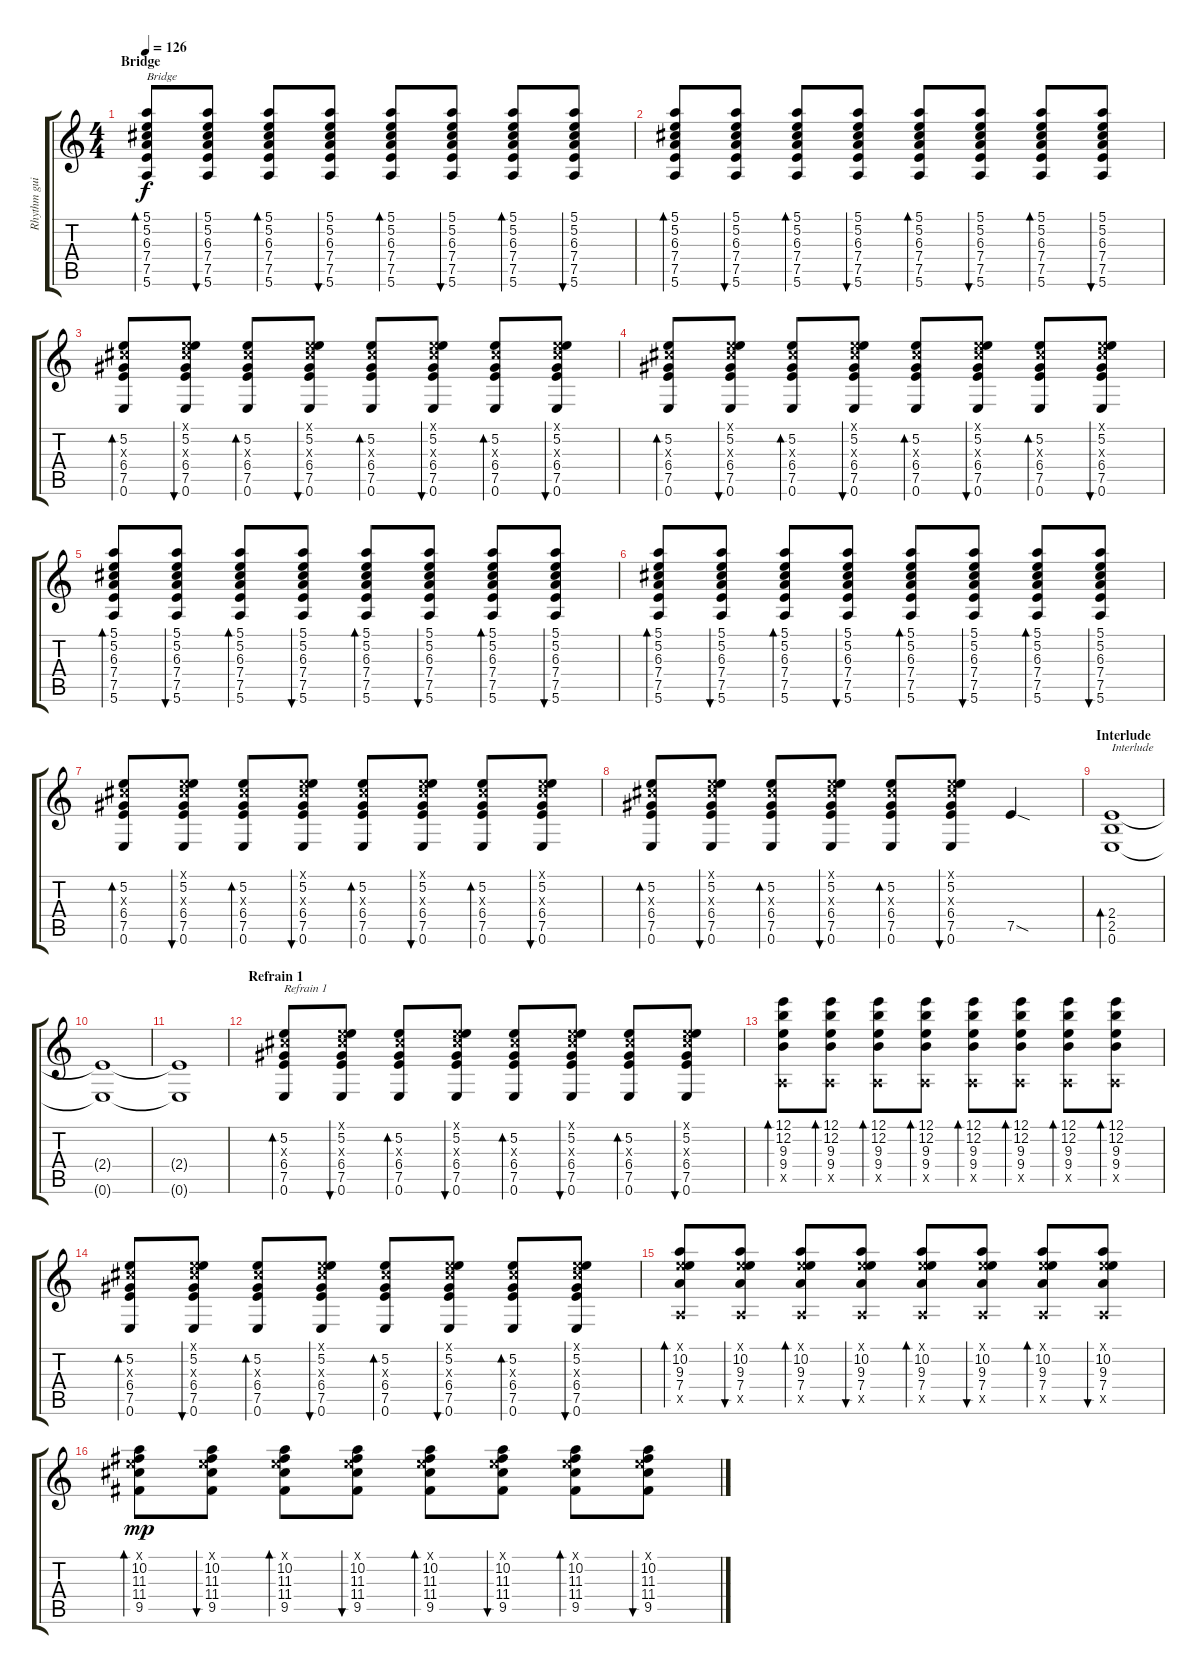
\track ("Rhythm guitar " "Rhythm gui") {instrument overdrivenguitar}
\staff {score tabs}
\tuning (E4 B3 G3 D3 A2 E2) {hide}
\ts (4 4)
\section ("" "Bridge")
\tempo 126
\clef g2
\ks c
(5.1 5.2 6.3 7.4 7.5 5.6).8{bd 60 txt "Bridge" dy f} (5.1 5.2 6.3 7.4 7.5 5.6).8{bu 60} (5.1 5.2 6.3 7.4 7.5 5.6).8{bd 60} (5.1 5.2 6.3 7.4 7.5 5.6).8{bu 60} (5.1 5.2 6.3 7.4 7.5 5.6).8{bd 60} (5.1 5.2 6.3 7.4 7.5 5.6).8{bu 60} (5.1 5.2 6.3 7.4 7.5 5.6).8{bd 60} (5.1 5.2 6.3 7.4 7.5 5.6).8{bu 60} |
(5.1 5.2 6.3 7.4 7.5 5.6).8{bd 60} (5.1 5.2 6.3 7.4 7.5 5.6).8{bu 60} (5.1 5.2 6.3 7.4 7.5 5.6).8{bd 60} (5.1 5.2 6.3 7.4 7.5 5.6).8{bu 60} (5.1 5.2 6.3 7.4 7.5 5.6).8{bd 60} (5.1 5.2 6.3 7.4 7.5 5.6).8{bu 60} (5.1 5.2 6.3 7.4 7.5 5.6).8{bd 60} (5.1 5.2 6.3 7.4 7.5 5.6).8{bu 60} |
(5.2 6.3{x} 6.4 7.5 0.6).8{bd 60} (0.1{x} 5.2 6.3{x} 6.4 7.5 0.6).8{bu 60} (5.2 6.3{x} 6.4 7.5 0.6).8{bd 60} (0.1{x} 5.2 6.3{x} 6.4 7.5 0.6).8{bu 60} (5.2 6.3{x} 6.4 7.5 0.6).8{bd 60} (0.1{x} 5.2 6.3{x} 6.4 7.5 0.6).8{bu 60} (5.2 6.3{x} 6.4 7.5 0.6).8{bd 60} (0.1{x} 5.2 6.3{x} 6.4 7.5 0.6).8{bu 60} |
(5.2 6.3{x} 6.4 7.5 0.6).8{bd 60} (0.1{x} 5.2 6.3{x} 6.4 7.5 0.6).8{bu 60} (5.2 6.3{x} 6.4 7.5 0.6).8{bd 60} (0.1{x} 5.2 6.3{x} 6.4 7.5 0.6).8{bu 60} (5.2 6.3{x} 6.4 7.5 0.6).8{bd 60} (0.1{x} 5.2 6.3{x} 6.4 7.5 0.6).8{bu 60} (5.2 6.3{x} 6.4 7.5 0.6).8{bd 60} (0.1{x} 5.2 6.3{x} 6.4 7.5 0.6).8{bu 60} |
(5.1 5.2 6.3 7.4 7.5 5.6).8{bd 60} (5.1 5.2 6.3 7.4 7.5 5.6).8{bu 60} (5.1 5.2 6.3 7.4 7.5 5.6).8{bd 60} (5.1 5.2 6.3 7.4 7.5 5.6).8{bu 60} (5.1 5.2 6.3 7.4 7.5 5.6).8{bd 60} (5.1 5.2 6.3 7.4 7.5 5.6).8{bu 60} (5.1 5.2 6.3 7.4 7.5 5.6).8{bd 60} (5.1 5.2 6.3 7.4 7.5 5.6).8{bu 60} |
(5.1 5.2 6.3 7.4 7.5 5.6).8{bd 60} (5.1 5.2 6.3 7.4 7.5 5.6).8{bu 60} (5.1 5.2 6.3 7.4 7.5 5.6).8{bd 60} (5.1 5.2 6.3 7.4 7.5 5.6).8{bu 60} (5.1 5.2 6.3 7.4 7.5 5.6).8{bd 60} (5.1 5.2 6.3 7.4 7.5 5.6).8{bu 60} (5.1 5.2 6.3 7.4 7.5 5.6).8{bd 60} (5.1 5.2 6.3 7.4 7.5 5.6).8{bu 60} |
(5.2 6.3{x} 6.4 7.5 0.6).8{bd 60} (0.1{x} 5.2 6.3{x} 6.4 7.5 0.6).8{bu 60} (5.2 6.3{x} 6.4 7.5 0.6).8{bd 60} (0.1{x} 5.2 6.3{x} 6.4 7.5 0.6).8{bu 60} (5.2 6.3{x} 6.4 7.5 0.6).8{bd 60} (0.1{x} 5.2 6.3{x} 6.4 7.5 0.6).8{bu 60} (5.2 6.3{x} 6.4 7.5 0.6).8{bd 60} (0.1{x} 5.2 6.3{x} 6.4 7.5 0.6).8{bu 60} |
(5.2 6.3{x} 6.4 7.5 0.6).8{bd 60} (0.1{x} 5.2 6.3{x} 6.4 7.5 0.6).8{bu 60} (5.2 6.3{x} 6.4 7.5 0.6).8{bd 60} (0.1{x} 5.2 6.3{x} 6.4 7.5 0.6).8{bu 60} (5.2 6.3{x} 6.4 7.5 0.6).8{bd 60} (0.1{x} 5.2 6.3{x} 6.4 7.5 0.6).8{bu 60} 7.5{sod}.4 |
\section ("" "Interlude")
(2.4 2.5 0.6).1{bd 30 txt "Interlude"} |
(2.4{t} 0.6{t}).1 |
(2.4{t} 0.6{t}).1 |
\section ("" "Refrain 1")
(5.2 6.3{x} 6.4 7.5 0.6).8{bd 60 txt "Refrain 1"} (0.1{x} 5.2 6.3{x} 6.4 7.5 0.6).8{bu 60} (5.2 6.3{x} 6.4 7.5 0.6).8{bd 60} (0.1{x} 5.2 6.3{x} 6.4 7.5 0.6).8{bu 60} (5.2 6.3{x} 6.4 7.5 0.6).8{bd 60} (0.1{x} 5.2 6.3{x} 6.4 7.5 0.6).8{bu 60} (5.2 6.3{x} 6.4 7.5 0.6).8{bd 60} (0.1{x} 5.2 6.3{x} 6.4 7.5 0.6).8{bu 60} |
(12.1 12.2 9.3 9.4 0.5{x}).8{bd 30} (12.1 12.2 9.3 9.4 0.5{x}).8{bd 30} (12.1 12.2 9.3 9.4 0.5{x}).8{bd 30} (12.1 12.2 9.3 9.4 0.5{x}).8{bd 30} (12.1 12.2 9.3 9.4 0.5{x}).8{bd 30} (12.1 12.2 9.3 9.4 0.5{x}).8{bd 30} (12.1 12.2 9.3 9.4 0.5{x}).8{bd 30} (12.1 12.2 9.3 9.4 0.5{x}).8{bd 30} |
(5.2 6.3{x} 6.4 7.5 0.6).8{bd 60} (0.1{x} 5.2 6.3{x} 6.4 7.5 0.6).8{bu 60} (5.2 6.3{x} 6.4 7.5 0.6).8{bd 60} (0.1{x} 5.2 6.3{x} 6.4 7.5 0.6).8{bu 60} (5.2 6.3{x} 6.4 7.5 0.6).8{bd 60} (0.1{x} 5.2 6.3{x} 6.4 7.5 0.6).8{bu 60} (5.2 6.3{x} 6.4 7.5 0.6).8{bd 60} (0.1{x} 5.2 6.3{x} 6.4 7.5 0.6).8{bu 60} |
(0.1{x} 10.2 9.3 7.4 0.5{x}).8{bd 30} (0.1{x} 10.2 9.3 7.4 0.5{x}).8{bu 30} (0.1{x} 10.2 9.3 7.4 0.5{x}).8{bd 30} (0.1{x} 10.2 9.3 7.4 0.5{x}).8{bu 30} (0.1{x} 10.2 9.3 7.4 0.5{x}).8{bd 30} (0.1{x} 10.2 9.3 7.4 0.5{x}).8{bu 30} (0.1{x} 10.2 9.3 7.4 0.5{x}).8{bd 30} (0.1{x} 10.2 9.3 7.4 0.5{x}).8{bu 30} |
(0.1{x} 10.2 11.3 11.4 9.5).8{bd 60 dy mp} (0.1{x} 10.2 11.3 11.4 9.5).8{bu 60} (0.1{x} 10.2 11.3 11.4 9.5).8{bd 60} (0.1{x} 10.2 11.3 11.4 9.5).8{bu 60} (0.1{x} 10.2 11.3 11.4 9.5).8{bd 60} (0.1{x} 10.2 11.3 11.4 9.5).8{bu 60} (0.1{x} 10.2 11.3 11.4 9.5).8{bd 60} (0.1{x} 10.2 11.3 11.4 9.5).8{bu 60}
